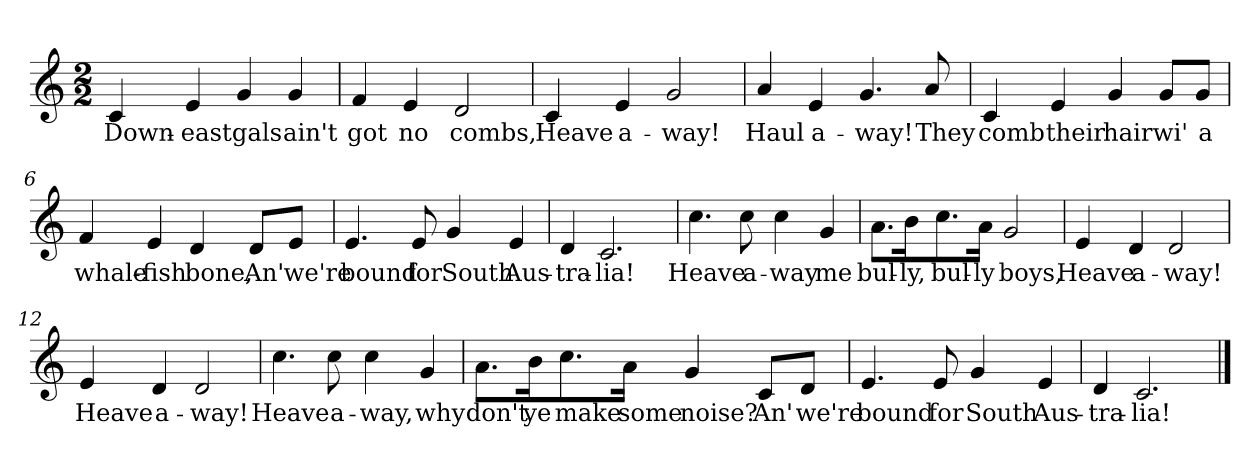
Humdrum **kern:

**kern	**text
*part1	*part1
*staff1	*staff1
*clefG2	*
*k[]	*
*M2/2	*
=1	=1
!	!LO:LY:b
4c/	Down-
!	!LO:LY:b
4e/	-east
!	!LO:LY:b
4g/	gals
!	!LO:LY:b
4g/	ain't
=2	=2
!	!LO:LY:b
4f/	got
!	!LO:LY:b
4e/	no
!	!LO:LY:b
2d/	combs,
=3	=3
!	!LO:LY:b
4c/	Heave
!	!LO:LY:b
4e/	a-
!	!LO:LY:b
2g/	-way!
=4	=4
!	!LO:LY:b
4a/	Haul
!	!LO:LY:b
4e/	a-
!	!LO:LY:b
4.g/	-way!
!	!LO:LY:b
8a/	They
=5	=5
!	!LO:LY:b
4c/	comb
!	!LO:LY:b
4e/	their
!	!LO:LY:b
4g/	hair
!	!LO:LY:b
8g/L	wi'
!	!LO:LY:b
8g/J	a
!!LO:LB:g=z
=6	=6
!	!LO:LY:b
4f/	whale-
!	!LO:LY:b
4e/	-fish
!	!LO:LY:b
4d/	bone,
!	!LO:LY:b
8d/L	An'
!	!LO:LY:b
8e/J	we're
=7	=7
!	!LO:LY:b
4.e/	bound
!	!LO:LY:b
8e/	for
!	!LO:LY:b
4g/	South
!	!LO:LY:b
4e/	Aus-
=8	=8
!	!LO:LY:b
4d/	-tra-
!	!LO:LY:b
2.c/	-lia!
=9	=9
!	!LO:LY:b
4.cc\	Heave
!	!LO:LY:b
8cc\	a-
!	!LO:LY:b
4cc\	-way
!	!LO:LY:b
4g/	me
=10	=10
!	!LO:LY:b
8.a\L	bul-
!	!LO:LY:b
16b\K	-ly,
!	!LO:LY:b
8.cc\	bul-
!	!LO:LY:b
16a\Jk	-ly
!	!LO:LY:b
2g/	boys,
!!LO:LB:g=z
=11	=11
!	!LO:LY:b
4e/	Heave
!	!LO:LY:b
4d/	a-
!	!LO:LY:b
2d/	-way!
=12	=12
!	!LO:LY:b
4e/	Heave
!	!LO:LY:b
4d/	a-
!	!LO:LY:b
2d/	-way!
=13	=13
!	!LO:LY:b
4.cc\	Heave
!	!LO:LY:b
8cc\	a-
!	!LO:LY:b
4cc\	-way,
!	!LO:LY:b
4g/	why
=14	=14
!	!LO:LY:b
8.a\L	don't
!	!LO:LY:b
16b\K	ye
!	!LO:LY:b
8.cc\	make
!	!LO:LY:b
16a\Jk	some
!	!LO:LY:b
4g/	noise?
!	!LO:LY:b
8c/L	An'
!	!LO:LY:b
8d/J	we're
!!LO:LB:g=z
=15	=15
!	!LO:LY:b
4.e/	bound
!	!LO:LY:b
8e/	for
!	!LO:LY:b
4g/	South
!	!LO:LY:b
4e/	Aus-
=16	=16
!	!LO:LY:b
4d/	-tra-
!	!LO:LY:b
2.c/	-lia!
==	==
*-	*-
